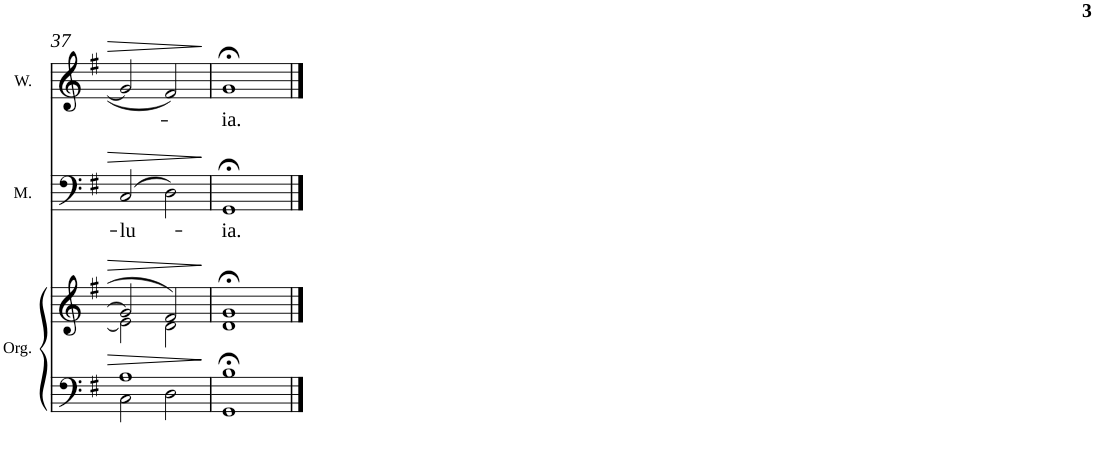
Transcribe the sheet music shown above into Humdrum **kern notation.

**kern	**kern	**kern	**text	**kern	**text
*part3	*part3	*part2	*part2	*part1	*part1
*staff4	*staff3	*staff2	*staff2	*staff1	*staff1
*I"Organ	*	*I"Men	*	*I"Women	*
*I'Org.	*	*I'M.	*	*I'W.	*
!!LO:PB:g=z
*clefF4	*clefG2	*clefF4	*	*clefG2	*
*k[f#]	*k[f#]	*k[f#]	*	*k[f#]	*
*M2/2	*M2/2	*M2/2	*	*M2/2	*
*met(c|)	*met(c|)	*met(c|)	*	*met(c|)	*
=37	=37	=37	=37	=37	=37
*^	*^	*	*	*	*
!	!	!	!	!	!LO:LY:b	!	!
1A	2C\	2g/]	2e\]	(2C/	-lu-	2g/]	.
.	2D\	2f#/	2d\	2D\)	.	2f#/	.
=38	=38	=38	=38	=38	=38	=38	=38
!	!	!	!	!	!LO:LY:b	!	!LO:LY:b
1B;<	1GG	1g;<	1d	1GG;<	-ia.	1g;<	-ia.
*v	*v	*	*	*	*	*	*
*	*v	*v	*	*	*	*
==	==	==	==	==	==
*-	*-	*-	*-	*-	*-
